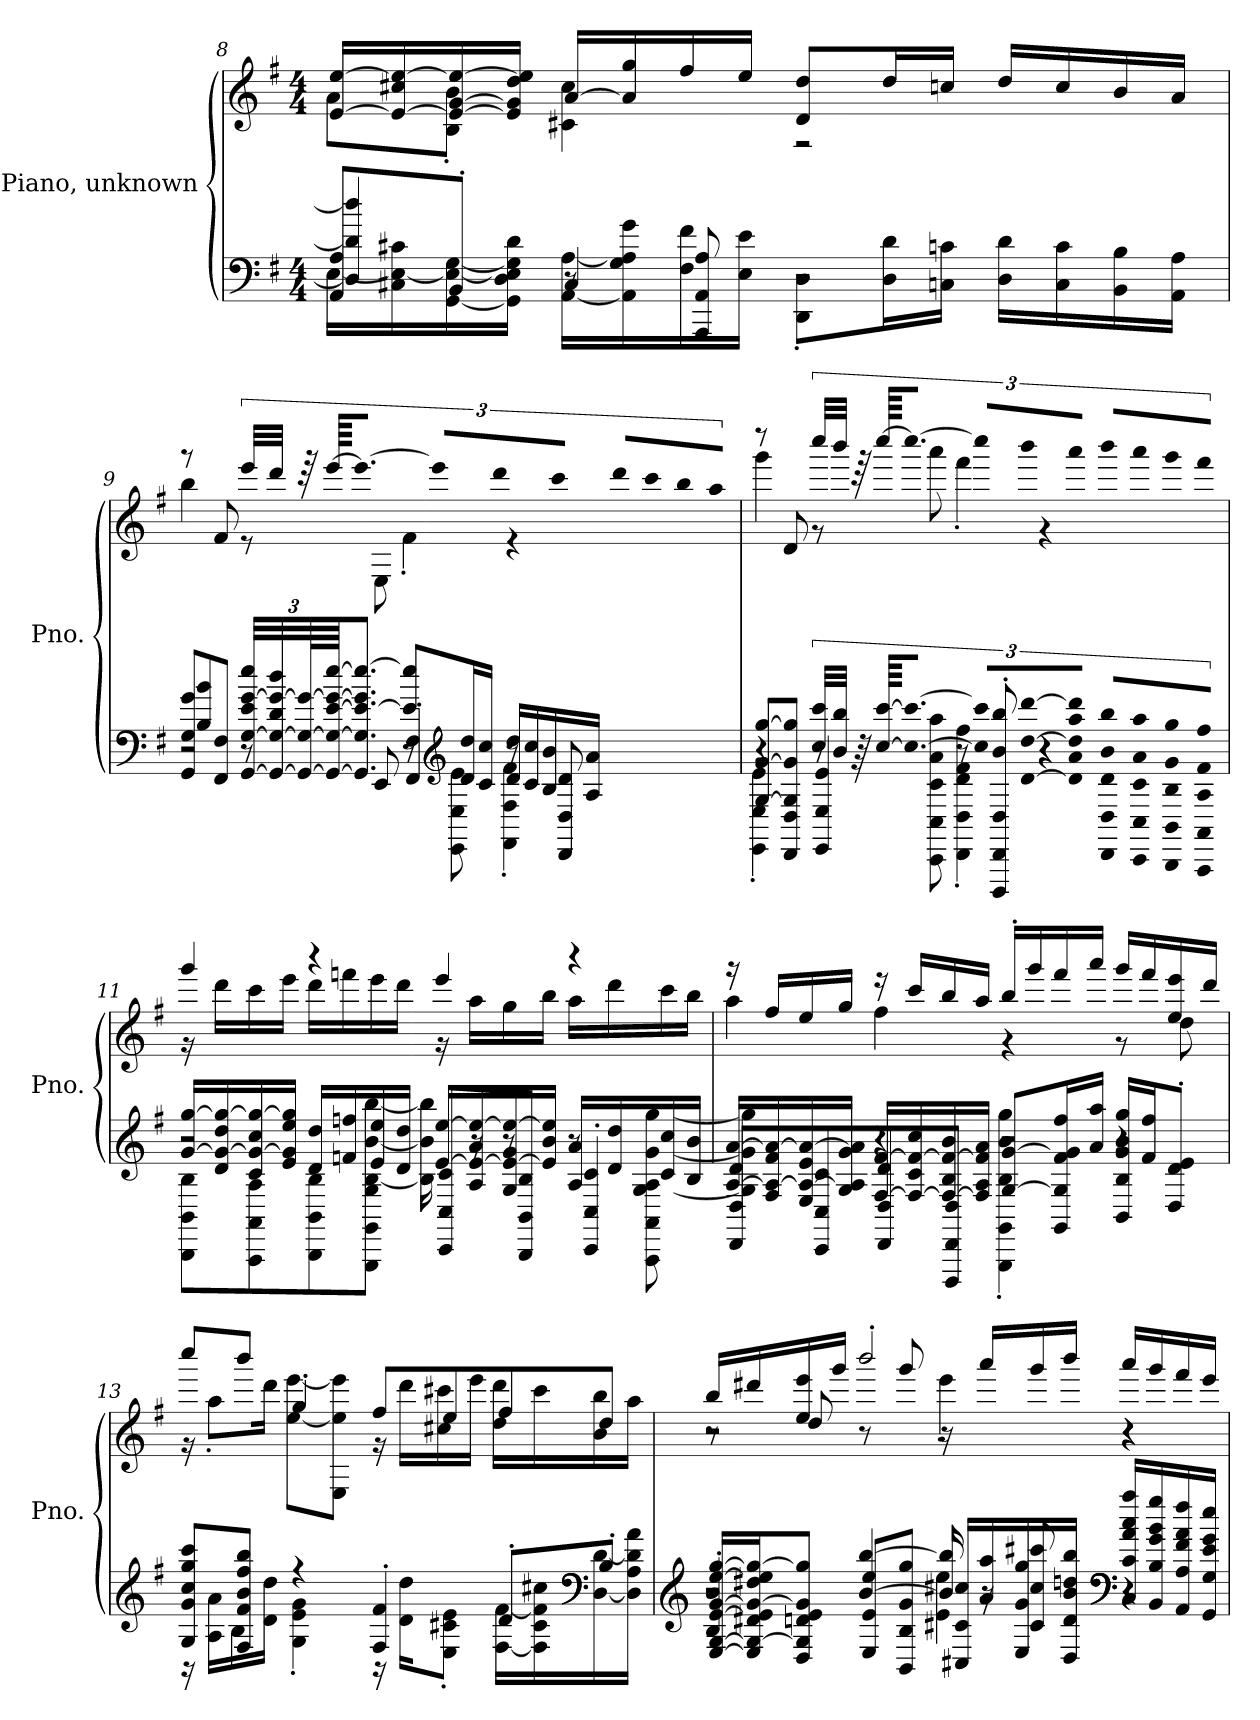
**kern	**kern
*part1	*part1
*staff2	*staff1
*I"Piano, unknown	*
*I'Pno.	*
!!LO:LB:g=z
*clefF4	*clefG2
*k[f#]	*k[f#]
*M4/4	*M4/4
=8	=8
*^	*^
*	*^	*	*
8AA/ 8A/L	[16E\LL	4D/] 4d/] 4dd/]	[16e/ [16ee/LL	8a\L
.	16C#X\ 16E\_ 16c#X\	.	16e/_ 16cc#X/ 16ee/_	.
8BB'/J	[16GG\ 16E\_ [16G\	.	16e/_ [16g/ 16ee/_	8B\' 8b\'J
.	16GG\] 16D\ 16E\] 16G\] 16d\JJ	.	16e/] 16g/] 16dd/ 16ee/]JJ	.
4C#/	[16AA\ [16A\LL	8r	[16a/LL	4c#X\ 4cc#\
.	16AA\] 16G\ 16A\] 16g\	.	16a/] 16gg/	.
.	16F#\ 16f#\	8AAA/ 8AA/ 8A/	16ff#/	.
.	16E\ 16e\JJ	.	16ee/JJ	.
2r	8DD\' 8D\'L	2r	8d/ 8dd/L	2r
.	16D\ 16d\L	.	16dd/L	.
.	16Cn\ 16cn\JJ	.	16ccn/JJ	.
.	16D\ 16d\LL	.	16dd/LL	.
.	16C\ 16c\	.	16cc/	.
.	16BB\ 16B\	.	16b/	.
.	16AA\ 16A\JJ	.	16a/JJ	.
!!LO:LB:g=z	!!
=9	=9	=9	=9	=9
8GG/ 8G/ 8g/L	2r	4B/ 4b/	8r	4bb\
8FF#/ 8F#/J	.	.	8f#/	.
*Xbrackettup	*	*	*	*
[48GG/ [48G/ 48e/ [48g/ 48ee/LLL	.	8r	48eee/LLL	8r
48GG/_ 48G/_ 48d/ 48g/_ 48dd/	.	.	48ddd/JJJ	.
96GG/_ 96G/_ 96g/_L	.	.	96r	.
96GG/_ 96G/_ [96e/ 96g/_ [96ee/JJJ	.	.	[96eee/KKKL	.
8.GG/] 8.G/] 8.e/_ 8.g/] 8.ee/_J	.	.	8.eee/J_	.
.	.	8EE/	.	8E\
8e/] 8ee/]L	8r	4FF#/' 4F#/'	8eee/L]	4f#'\
*clefG2	*	*	*	*
16d/ 16dd/L	8EE\ 8E\ 8e\	.	16ddd/L	.
16c/ 16cc/JJ	.	.	16ccc/JJ	.
16d/ 16dd/LL	4FF#\' 4F#\' 4f#\'	8r	16ddd/LL	4r
16c/ 16cc/	.	.	16ccc/	.
16B/ 16b/	.	8DD/ 8D/ 8d/	16bb/	.
16A/ 16a/JJ	.	.	16aa/JJ	.
!!LO:LB:g=z	!!
=10	=10	=10	=10	=10
[8G/ [8g/ [8gg/L	4EE\' 4E\' 4e\'	4r	8r	4ggg\
8DD/ 8D/ 8G/] 8g/] 8gg/]J	.	.	8d/	.
*brackettup	*	*	*	*
48cc/ 48ccc/LLL	8r	4EE/ 4E/ 4e/	48cccc/LLL	8r
48b/ 48bb/JJJ	.	.	48bbb/JJJ	.
96r	.	.	96r	.
[96cc/ [96ccc/KKKL	.	.	[96cccc/KKKL	.
8.cc/_ 8.ccc/_J	.	.	8.cccc/J_	.
.	8CC\ 8C\ 8c\ 8a\ 8aa\	.	.	8aaa\
8cc/] 8ccc/]L	4DD\' 4D\' 4d\' 4f#\' 4ff#\'	8r	8cccc/L]	4fff#'\
[16d/ [16dd/ [16ddd/L	.	8DDD/' 8DD/' 8D/' 8b/' 8bb/'	16bbb/L	.
16d/] 16a/ 16dd/] 16aa/ 16ddd/]JJ	.	.	16aaa/JJ	.
16DD/ 16D/ 16d/ 16b/ 16bb/LL	4r	4r	16bbb/LL	4r
16CC/ 16C/ 16c/ 16a/ 16aa/	.	.	16aaa/	.
16BBB/ 16BB/ 16B/ 16g/ 16gg/	.	.	16ggg/	.
16AAA/ 16AA/ 16A/ 16f#/ 16ff#/JJ	.	.	16fff#/JJ	.
!!LO:LB:g=z	!!
=11	=11	=11	=11	=11
[16g/ [16gg/LL	8BBB\ 8BB\ 8B\L	2r	4ggg/	16r
16d/ 16g/_ 16dd/ 16gg/_	.	.	.	16ddd\LL
16c/ 16g/_ 16cc/ 16gg/_	8AAA\ 8AA\ 8A\	.	.	16ccc\
16e/ 16g/] 16ee/ 16gg/]JJ	.	.	.	16eee\JJ
16d/ 16dd/LL	8BBB\ 8BB\ 8B\	.	4r	16ddd\LL
16fn/ 16ffn/	.	.	.	16fffn\
16e/ 16ee/	8GGG\ 8GG\ 8G\ [8B\ [8b\ [8bb\J	.	.	16eee\
16d/ 16dd/JJ	.	.	.	16ddd\JJ
[16e/ [16ee/LL	16B\] 16b\] 16bb\]	8CC/ 8C/ 8c/L	4eee/	16r
16A/ 16e/_ 16a/ 16ee/_	16r	.	.	16aa\LL
16G/ 16e/_ 16g/ 16ee/_	8r	8BBB/ 8BB/ 8B/J	.	16gg\
16e/] 16b/ 16ee/]JJ	.	.	.	16bb\JJ
16A/ 16a/LL	8r	4CC/' 4C/' 4c/'	4r	16aa\LL
16d/ 16dd/	.	.	.	16ddd\
16c/ 16cc/	8AAA\ 8AA\ [8G\ 8A\ [8g\ [8gg\	.	.	16ccc\
16B/ 16b/JJ	.	.	.	16bb\JJ
!!LO:LB:g=z	!!
=12	=12	=12	=12	=12
[16A/ [16a/LL	4G\] 4g\] 4gg\]	8DD/ 8D/ 8d/L	16r	4aa\
16F#/ 16A/_ 16f#/ 16a/_	.	.	16ff#/LL	.
16E/ 16A/_ 16e/ 16a/_	.	8CC/ 8C/ 8c/	16ee/	.
16G/ 16A/] 16g/ 16a/]JJ	.	.	16gg/JJ	.
[16F#/ [16f#/LL	4r	8DD/ 8D/ 8d/	16r	4ff#\
16F#/_ 16c/ 16f#/_ 16cc/	.	.	16ccc/LL	.
16F#/_ 16B/ 16f#/_ 16b/	.	8DDD/ 8DD/ 8D/J	16bb/	.
16F#/] 16A/ 16f#/] 16a/JJ	.	.	16aa/JJ	.
[8G/ [8g/L	4GGG\' 4GG\' 4B\' 4b\' 4gg\'	2r	16bb'/LL	4r
.	.	.	16ggg/	.
16GG/ 16G/] 16f#/ 16g/] 16ff#/L	.	.	16fff#/	.
16a/ 16aa/JJ	.	.	16aaa/JJ	.
16BB/ 16B/ 16g/ 16b/ 16gg/LL	4r	.	16ggg/LL	8r
16f#/ 16ff#/J	.	.	16fff#/	.
8D/' 8d/' 8e/'J	.	.	16ee/ 16eee/	8dd\
.	.	.	16ddd/JJ	.
*	*v	*v	*	*
!!LO:PB:g=z	!!
=13	=13	=13	=13
8G/ 8g/ 8cc/ 8gg/ 8ccc/L	16r	8cccc/L	16r
.	16A\ 16a\LL	.	8aa'\L
8F#/ 8f#/ 8b/ 8ff#/ 8bb/J	16B\	8bbb/J	.
.	16d\ 16dd\JJ	.	16ddd\Jk
4r	4G\' 4e\' 4g\'	4gg'/	[8ee\ [8eee\L
.	.	.	8E\ 8ee\] 8eee\]J
4F#/' 4f#/'	16r	8ff#/L	16r
.	16d\ 16dd\KL	.	16ddd\LL
.	8E\' 8c#X\' 8e\'J	8ee/	16cc#X\ 16ccc#X\
.	.	.	16eee\JJ
8d'/L	[16F#\ [16f#\LL	8ff#/	16dd\ 16ddd\LL
.	16F#\] 16c#\ 16f#\] 16cc#X\	.	16ccc#\
*clefF4	*	*	*
8B'/J	[16D\ [16d\	8dd/J	16b\ 16bb\
.	16D\] 16A\ 16d\] 16a\JJ	.	16aa\JJ
*v	*v	*	*
*	*v	*v
!!LO:LB:g=z
=14	=14
*clefG2	*
*^	*^
*	*^	*	*^
4B/' 4b/'	2r	[16E/ [16G/ [16e/ [16g/ [16ee/ [16gg/LL	16bb/LL	2r	8r
.	.	16E/] 16G/_ 16d#X/ 16e/] 16g/_ 16dd#X/ 16ee/] 16gg/_J	16ddd#X/	.	.
.	.	8D/ 8G/] 8dn/ 8e/ 8g/] 8gg/]J	16ee/ 16eee/	.	8dd/
.	.	.	16ggg/JJ	.	.
[4b/ [4bb/	.	8E/ 8e/ 8ee/L	8r	.	2bbb'/
.	.	8BB/ 8B/ 8g/ 8gg/J	8ggg/	.	.
16b/] 16bb/]	4e\ 4ee\	16C#X/ 16c#X/ 16cc#X/LL	16r	4eee'\	.
16r	.	16a/ 16aa/	16aaa/LL	.	.
8c#/ 8cc#/ 8ccc#X/	.	16E/ 16g/ 16gg/	16ggg/	.	.
.	.	16D/ 16d/ 16b/ 16ddn/ 16bb/JJ	16bbb/JJ	.	.
*clefF4	*	*	*	*	*
4r	4r	16C#/ 16c#/ 16a/ 16cc#/ 16aa/LL	16aaa/LL	4r	4r
.	.	16BB/ 16B/ 16g/ 16b/ 16gg/	16ggg/	.	.
.	.	16AA/ 16A/ 16f#/ 16a/ 16ff#/	16fff#/	.	.
.	.	16GG/ 16G/ 16e/ 16g/ 16ee/JJ	16eee/JJ	.	.
*v	*v	*v	*	*	*
*	*v	*v	*v
=	=
*-	*-
